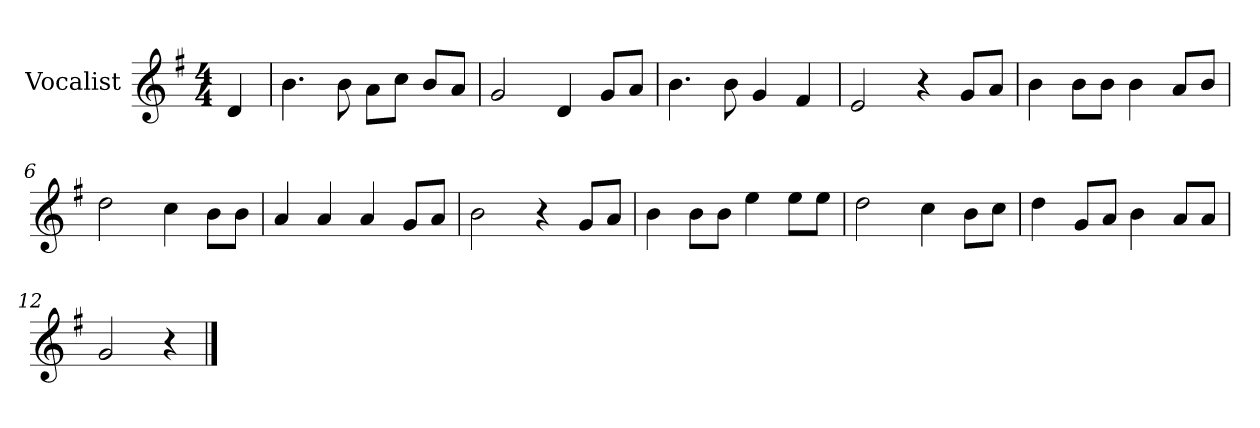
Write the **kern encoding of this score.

**kern
*part1
*staff1
*I"Vocalist
*k[f#]
*G:
*M4/4
=
4d
=1
4.b
8b
8aL
8ccJ
8bL
8aJ
=2
2g
4d
8gL
8aJ
=3
4.b
8b
4g
4f#
=4
2e
4r
8gL
8aJ
=5
4b
8bL
8bJ
4b
8aL
8bJ
=6
2dd
4cc
8bL
8bJ
=7
4a
4a
4a
8gL
8aJ
=8
2b
4r
8gL
8aJ
=9
4b
8bL
8bJ
4ee
8eeL
8eeJ
=10
2dd
4cc
8bL
8ccJ
=11
4dd
8gL
8aJ
4b
8aL
8aJ
=12
2g
4r
==
*-
